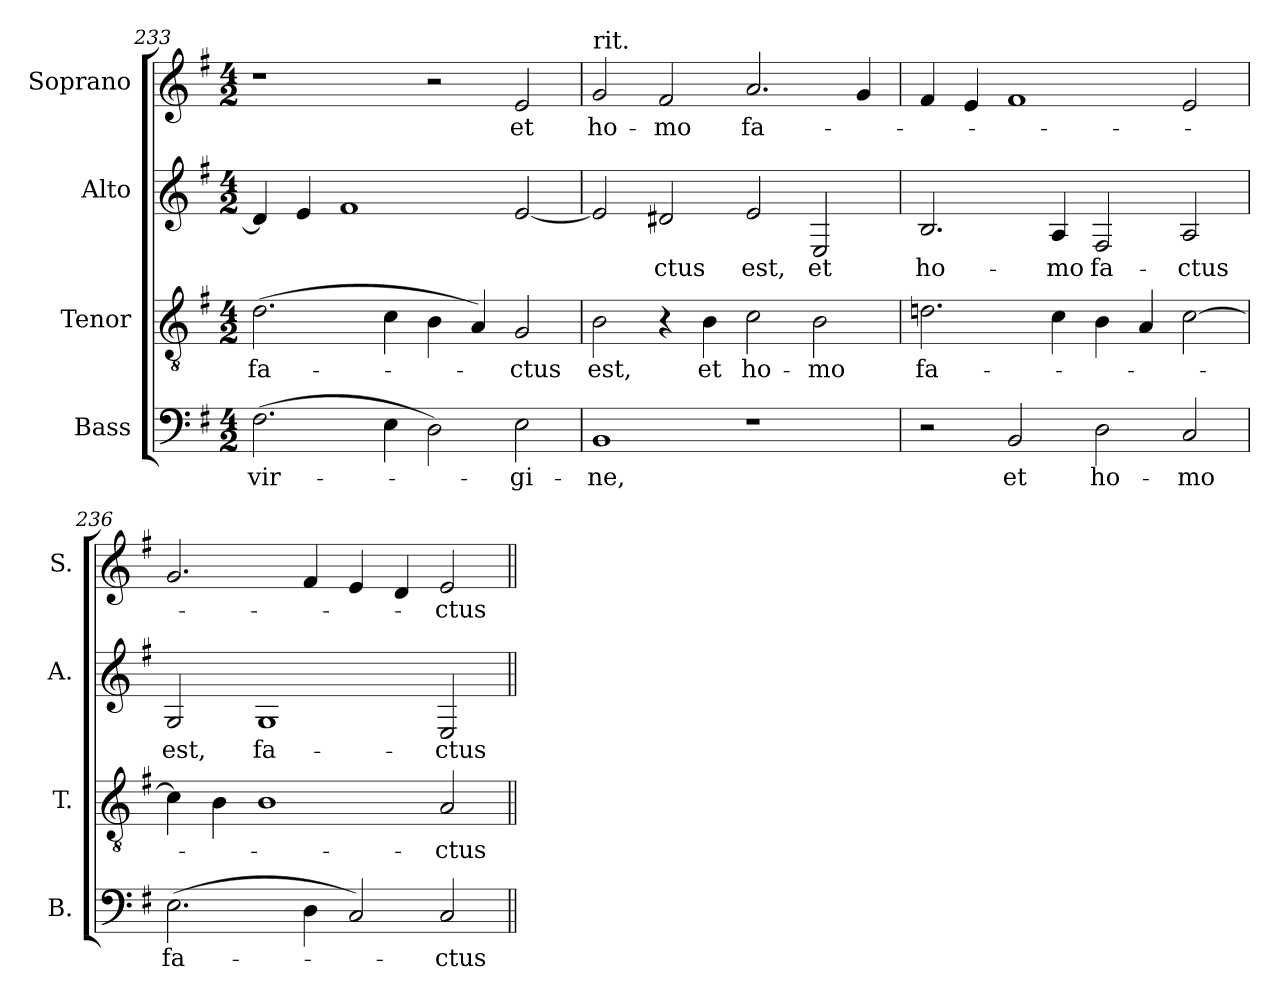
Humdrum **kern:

**kern	**text	**kern	**text	**kern	**text	**kern	**text
*part4	*part4	*part3	*part3	*part2	*part2	*part1	*part1
*staff4	*staff4	*staff3	*staff3	*staff2	*staff2	*staff1	*staff1
*I"Bass	*	*I"Tenor	*	*I"Alto	*	*I"Soprano	*
*I'B.	*	*I'T.	*	*I'A.	*	*I'S.	*
*clefF4	*	*clefGv2	*	*clefG2	*	*clefG2	*
*	*	*ITrd7c12	*	*	*	*	*
*k[f#]	*	*k[f#]	*	*k[f#]	*	*k[f#]	*
*G:	*	*G:	*	*G:	*	*G:	*
*M4/2	*	*M4/2	*	*M4/2	*	*M4/2	*
=233	=233	=233	=233	=233	=233	=233	=233
!	!LO:LY:b:color=#000000	!	!	!	!	!	!
!	!	!	!LO:LY:b:color=#000000	!	!	!	!
(2.F#i\	vir-	(2.Di\	fa-	4di/]	.	1r	.
.	.	.	.	4ei/	.	.	.
.	.	.	.	1f#i	.	.	.
4Ei\	.	4Ci\	.	.	.	.	.
2Di\)	.	4BBi\	.	.	.	2r	.
.	.	4AAi/)	.	.	.	.	.
!	!LO:LY:b:color=#000000	!	!	!	!	!	!
!	!	!	!LO:LY:b:color=#000000	!	!	!	!
!	!	!	!	!	!	!	!LO:LY:b:color=#000000
2Ei\	-gi-	2GGi/	-ctus	[2ei/	.	2ei/	et
!!LO:PB:g=z
=234	=234	=234	=234	=234	=234	=234	=234
!	!LO:LY:b:color=#000000	!	!	!	!	!	!
!	!	!	!LO:LY:b:color=#000000	!	!	!	!
!	!	!	!	!	!	!LO:TX:t=rit.	!
!	!	!	!	!	!	!	!LO:LY:b:color=#000000
1BBi	-ne,	2BBi\	est,	2ei/]	.	2gi/	ho-
!	!	!	!	!	!LO:LY:b:color=#000000	!	!
!	!	!	!	!	!	!	!LO:LY:b:color=#000000
.	.	4r	.	2d#Xi/	-ctus	2f#i/	-mo
!	!	!	!LO:LY:b:color=#000000	!	!	!	!
.	.	4BBi\	et	.	.	.	.
!	!	!	!LO:LY:b:color=#000000	!	!	!	!
!	!	!	!	!	!LO:LY:b:color=#000000	!	!
!	!	!	!	!	!	!	!LO:LY:b:color=#000000
1r	.	2Ci\	ho-	2ei/	est,	2.ai/	fa-
!	!	!	!LO:LY:b:color=#000000	!	!	!	!
!	!	!	!	!	!LO:LY:b:color=#000000	!	!
.	.	2BBi\	-mo	2Ei/	et	.	.
.	.	.	.	.	.	4gi/	.
=235	=235	=235	=235	=235	=235	=235	=235
!	!	!	!LO:LY:b:color=#000000	!	!	!	!
!	!	!	!	!	!LO:LY:b:color=#000000	!	!
2r	.	2.Dni\	fa-	2.Bi/	ho-	4f#i/	.
.	.	.	.	.	.	4ei/	.
!	!LO:LY:b:color=#000000	!	!	!	!	!	!
2BBi/	et	.	.	.	.	1f#i	.
!	!	!	!	!	!LO:LY:b:color=#000000	!	!
.	.	4Ci\	.	4Ai/	-mo	.	.
!	!LO:LY:b:color=#000000	!	!	!	!	!	!
!	!	!	!	!	!LO:LY:b:color=#000000	!	!
2Di\	ho-	4BBi\	.	2F#i/	fa-	.	.
.	.	4AAi/	.	.	.	.	.
!	!LO:LY:b:color=#000000	!	!	!	!	!	!
!	!	!	!	!	!LO:LY:b:color=#000000	!	!
2Ci/	-mo	[2Ci\	.	2Ai/	-ctus	2ei/	.
=236	=236	=236	=236	=236	=236	=236	=236
!	!LO:LY:b:color=#000000	!	!	!	!	!	!
!	!	!	!	!	!LO:LY:b:color=#000000	!	!
(2.Ei\	fa-	4Ci\]	.	2Gi/	est,	2.gi/	.
.	.	4BBi\	.	.	.	.	.
!	!	!	!	!	!LO:LY:b:color=#000000	!	!
.	.	1BBi	.	1Gi	fa-	.	.
4Di\	.	.	.	.	.	4f#i/	.
2Ci/)	.	.	.	.	.	4ei/	.
.	.	.	.	.	.	4di/	.
!	!LO:LY:b:color=#000000	!	!	!	!	!	!
!	!	!	!LO:LY:b:color=#000000	!	!	!	!
!	!	!	!	!	!LO:LY:b:color=#000000	!	!
!	!	!	!	!	!	!	!LO:LY:b:color=#000000
2Ci/	-ctus	2AAi/	-ctus	2Ei/	-ctus	2ei/	-ctus
=||	=||	=||	=||	=||	=||	=||	=||
*-	*-	*-	*-	*-	*-	*-	*-
